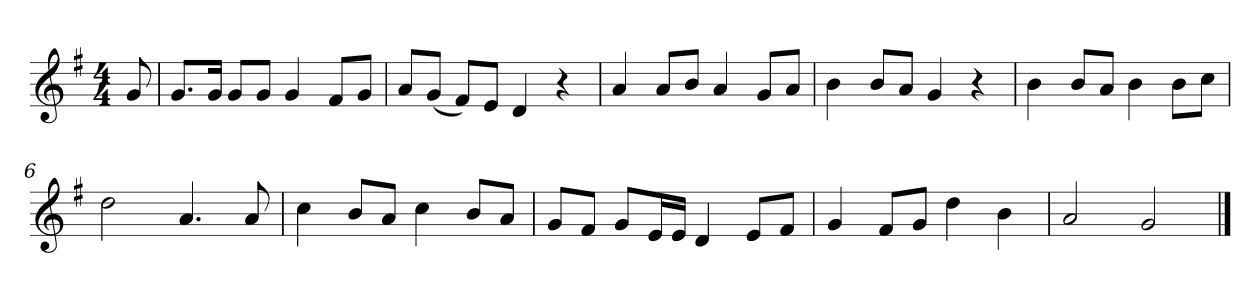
**kern
*part1
*staff1
*k[f#]
*M4/4
*MM120
=
8g
=1
8.gL
16gJk
8gL
8gJ
4g
8f#L
8gJ
=2
8aL
(8gJ
8f#L)
8eJ
4d
4r
=3
4a
8aL
8bJ
4a
8gL
8aJ
=4
4b
8bL
8aJ
4g
4r
=5
4b
8bL
8aJ
4b
8bL
8ccJ
=6
2dd
4.a
8a
=7
4cc
8bL
8aJ
4cc
8bL
8aJ
=8
8gL
8f#J
8gL
16eL
16eJJ
4d
8eL
8f#J
=9
4g
8f#L
8gJ
4dd
4b
=10
2a
2g
==
*-
